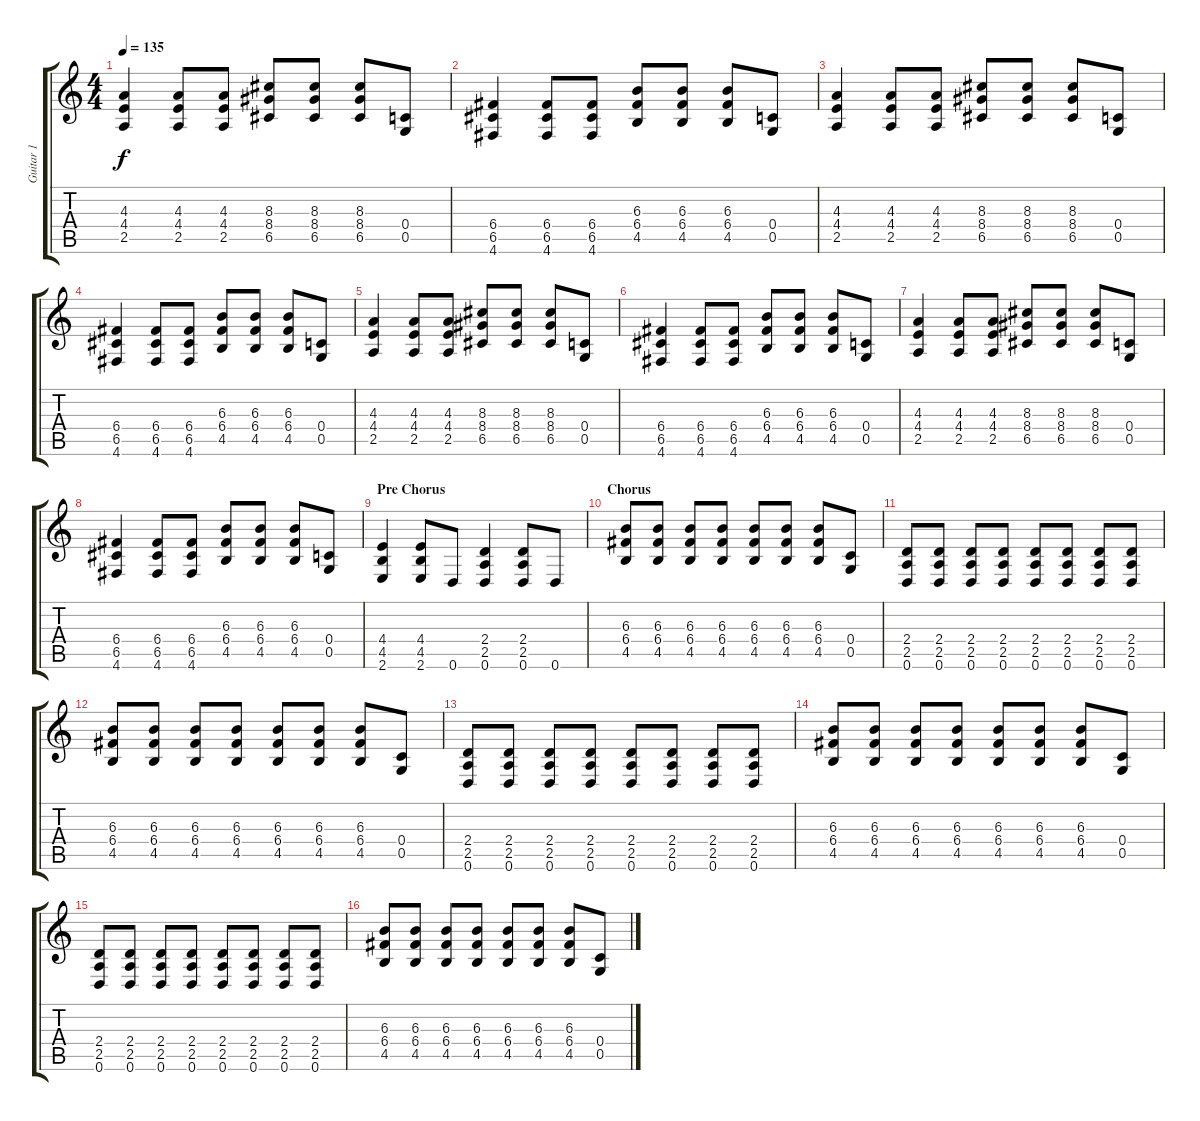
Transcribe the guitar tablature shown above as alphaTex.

\track ("Guitar 1" "Guitar 1") {instrument distortionguitar}
\staff {score tabs}
\tuning (D4 A3 F3 C3 G2 D2) {hide}
\ts (4 4)
\tempo 135
\clef g2
\ks c
(4.3 4.4 2.5).4{dy f} (4.3 4.4 2.5).8 (4.3 4.4 2.5).8 (8.3 8.4 6.5).8 (8.3 8.4 6.5).8 (8.3 8.4 6.5).8 (0.4 0.5).8 |
(6.4 6.5 4.6).4 (6.4 6.5 4.6).8 (6.4 6.5 4.6).8 (6.3 6.4 4.5).8 (6.3 6.4 4.5).8 (6.3 6.4 4.5).8 (0.4 0.5).8 |
(4.3 4.4 2.5).4 (4.3 4.4 2.5).8 (4.3 4.4 2.5).8 (8.3 8.4 6.5).8 (8.3 8.4 6.5).8 (8.3 8.4 6.5).8 (0.4 0.5).8 |
(6.4 6.5 4.6).4 (6.4 6.5 4.6).8 (6.4 6.5 4.6).8 (6.3 6.4 4.5).8 (6.3 6.4 4.5).8 (6.3 6.4 4.5).8 (0.4 0.5).8 |
(4.3 4.4 2.5).4 (4.3 4.4 2.5).8 (4.3 4.4 2.5).8 (8.3 8.4 6.5).8 (8.3 8.4 6.5).8 (8.3 8.4 6.5).8 (0.4 0.5).8 |
(6.4 6.5 4.6).4 (6.4 6.5 4.6).8 (6.4 6.5 4.6).8 (6.3 6.4 4.5).8 (6.3 6.4 4.5).8 (6.3 6.4 4.5).8 (0.4 0.5).8 |
(4.3 4.4 2.5).4 (4.3 4.4 2.5).8 (4.3 4.4 2.5).8 (8.3 8.4 6.5).8 (8.3 8.4 6.5).8 (8.3 8.4 6.5).8 (0.4 0.5).8 |
(6.4 6.5 4.6).4 (6.4 6.5 4.6).8 (6.4 6.5 4.6).8 (6.3 6.4 4.5).8 (6.3 6.4 4.5).8 (6.3 6.4 4.5).8 (0.4 0.5).8 |
\section ("" "Pre Chorus")
(4.4 4.5 2.6).4 (4.4 4.5 2.6).8 0.6.8 (2.4 2.5 0.6).4 (2.4 2.5 0.6).8 0.6.8 |
\section ("" "Chorus")
(6.3 6.4 4.5).8 (6.3 6.4 4.5).8 (6.3 6.4 4.5).8 (6.3 6.4 4.5).8 (6.3 6.4 4.5).8 (6.3 6.4 4.5).8 (6.3 6.4 4.5).8 (0.4 0.5).8 |
(2.4 2.5 0.6).8 (2.4 2.5 0.6).8 (2.4 2.5 0.6).8 (2.4 2.5 0.6).8 (2.4 2.5 0.6).8 (2.4 2.5 0.6).8 (2.4 2.5 0.6).8 (2.4 2.5 0.6).8 |
(6.3 6.4 4.5).8 (6.3 6.4 4.5).8 (6.3 6.4 4.5).8 (6.3 6.4 4.5).8 (6.3 6.4 4.5).8 (6.3 6.4 4.5).8 (6.3 6.4 4.5).8 (0.4 0.5).8 |
(2.4 2.5 0.6).8 (2.4 2.5 0.6).8 (2.4 2.5 0.6).8 (2.4 2.5 0.6).8 (2.4 2.5 0.6).8 (2.4 2.5 0.6).8 (2.4 2.5 0.6).8 (2.4 2.5 0.6).8 |
(6.3 6.4 4.5).8 (6.3 6.4 4.5).8 (6.3 6.4 4.5).8 (6.3 6.4 4.5).8 (6.3 6.4 4.5).8 (6.3 6.4 4.5).8 (6.3 6.4 4.5).8 (0.4 0.5).8 |
(2.4 2.5 0.6).8 (2.4 2.5 0.6).8 (2.4 2.5 0.6).8 (2.4 2.5 0.6).8 (2.4 2.5 0.6).8 (2.4 2.5 0.6).8 (2.4 2.5 0.6).8 (2.4 2.5 0.6).8 |
(6.3 6.4 4.5).8 (6.3 6.4 4.5).8 (6.3 6.4 4.5).8 (6.3 6.4 4.5).8 (6.3 6.4 4.5).8 (6.3 6.4 4.5).8 (6.3 6.4 4.5).8 (0.4 0.5).8
